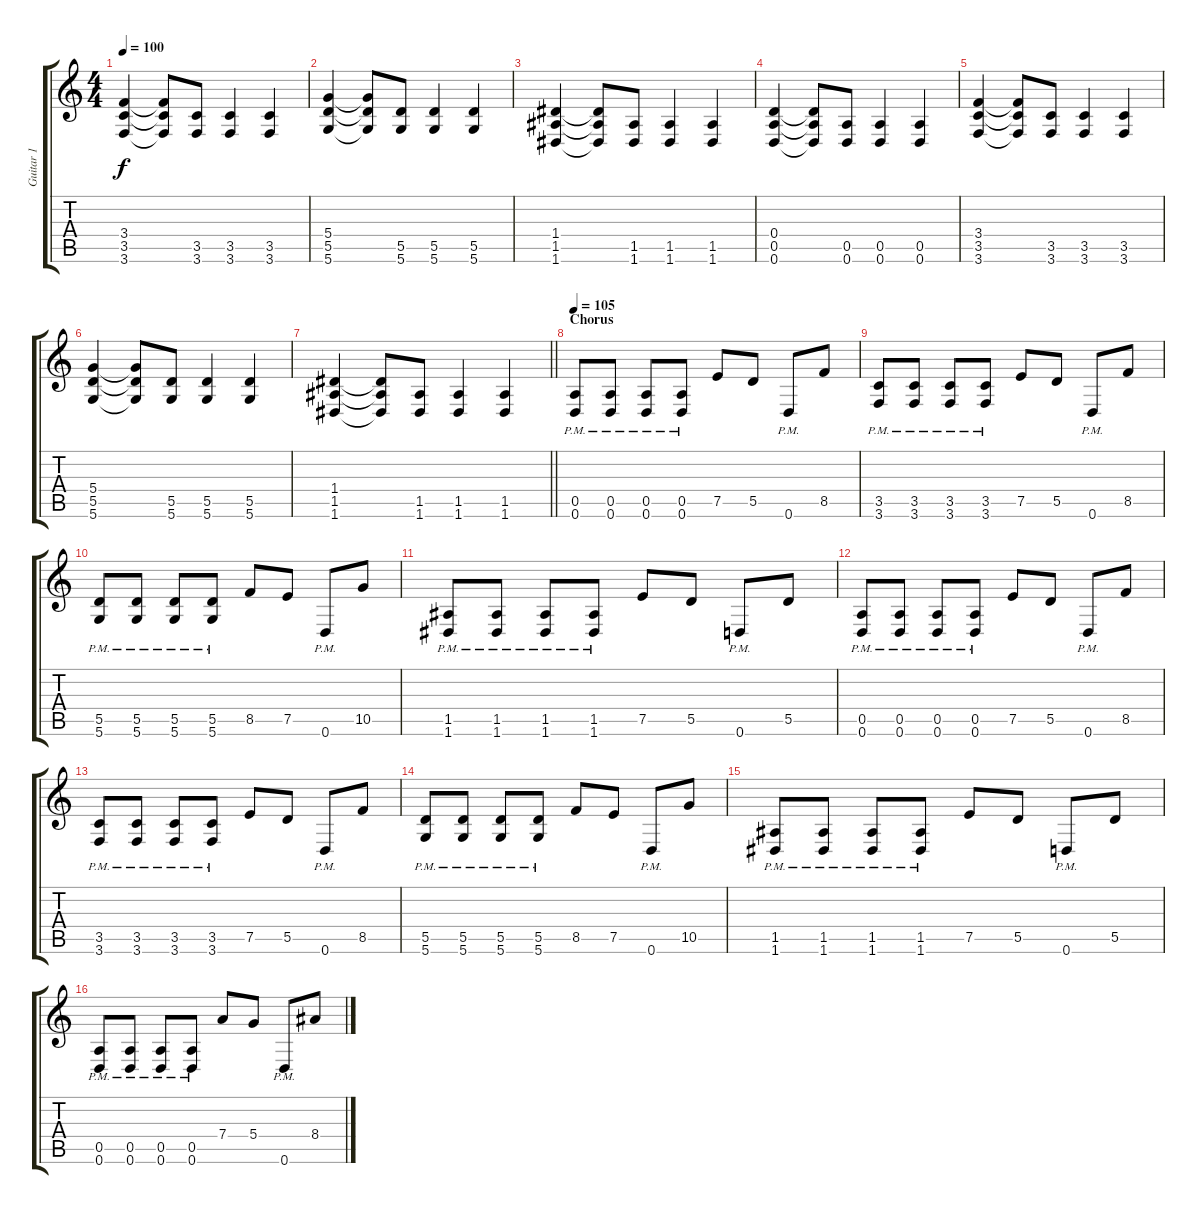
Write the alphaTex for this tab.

\track ("Guitar 1" "Guitar 1") {instrument distortionguitar}
\staff {score tabs}
\tuning (E4 B3 G3 D3 A2 D2) {hide}
\ts (4 4)
\tempo 100
\clef g2
\ks c
(3.4 3.5 3.6).4{dy f} (3.4{t} 3.5{t} 3.6{t}).8 (3.5 3.6).8 (3.5 3.6).4 (3.5 3.6).4 |
(5.4 5.5 5.6).4 (5.4{t} 5.5{t} 5.6{t}).8 (5.5 5.6).8 (5.5 5.6).4 (5.5 5.6).4 |
(1.4 1.5 1.6).4 (1.4{t} 1.5{t} 1.6{t}).8 (1.5 1.6).8 (1.5 1.6).4 (1.5 1.6).4 |
(0.4 0.5 0.6).4 (0.4{t} 0.5{t} 0.6{t}).8 (0.5 0.6).8 (0.5 0.6).4 (0.5 0.6).4 |
(3.4 3.5 3.6).4 (3.4{t} 3.5{t} 3.6{t}).8 (3.5 3.6).8 (3.5 3.6).4 (3.5 3.6).4 |
(5.4 5.5 5.6).4 (5.4{t} 5.5{t} 5.6{t}).8 (5.5 5.6).8 (5.5 5.6).4 (5.5 5.6).4 |
\barLineRight lightlight
(1.4 1.5 1.6).4 (1.4{t} 1.5{t} 1.6{t}).8 (1.5 1.6).8 (1.5 1.6).4 (1.5 1.6).4 |
\section ("" "Chorus")
\tempo 105
(0.5{pm} 0.6{pm}).8 (0.5{pm} 0.6{pm}).8 (0.5{pm} 0.6{pm}).8 (0.5{pm} 0.6{pm}).8 7.5.8 5.5.8 0.6{pm}.8 8.5.8 |
(3.5{pm} 3.6{pm}).8 (3.5{pm} 3.6{pm}).8 (3.5{pm} 3.6{pm}).8 (3.5{pm} 3.6{pm}).8 7.5.8 5.5.8 0.6{pm}.8 8.5.8 |
(5.5{pm} 5.6{pm}).8 (5.5{pm} 5.6{pm}).8 (5.5{pm} 5.6{pm}).8 (5.5{pm} 5.6{pm}).8 8.5.8 7.5.8 0.6{pm}.8 10.5.8 |
(1.5{pm} 1.6{pm}).8 (1.5{pm} 1.6{pm}).8 (1.5{pm} 1.6{pm}).8 (1.5{pm} 1.6{pm}).8 7.5.8 5.5.8 0.6{pm}.8 5.5.8 |
(0.5{pm} 0.6{pm}).8 (0.5{pm} 0.6{pm}).8 (0.5{pm} 0.6{pm}).8 (0.5{pm} 0.6{pm}).8 7.5.8 5.5.8 0.6{pm}.8 8.5.8 |
(3.5{pm} 3.6{pm}).8 (3.5{pm} 3.6{pm}).8 (3.5{pm} 3.6{pm}).8 (3.5{pm} 3.6{pm}).8 7.5.8 5.5.8 0.6{pm}.8 8.5.8 |
(5.5{pm} 5.6{pm}).8 (5.5{pm} 5.6{pm}).8 (5.5{pm} 5.6{pm}).8 (5.5{pm} 5.6{pm}).8 8.5.8 7.5.8 0.6{pm}.8 10.5.8 |
(1.5{pm} 1.6{pm}).8 (1.5{pm} 1.6{pm}).8 (1.5{pm} 1.6{pm}).8 (1.5{pm} 1.6{pm}).8 7.5.8 5.5.8 0.6{pm}.8 5.5.8 |
(0.5{pm} 0.6{pm}).8 (0.5{pm} 0.6{pm}).8 (0.5{pm} 0.6{pm}).8 (0.5{pm} 0.6{pm}).8 7.4.8 5.4.8 0.6{pm}.8 8.4.8
